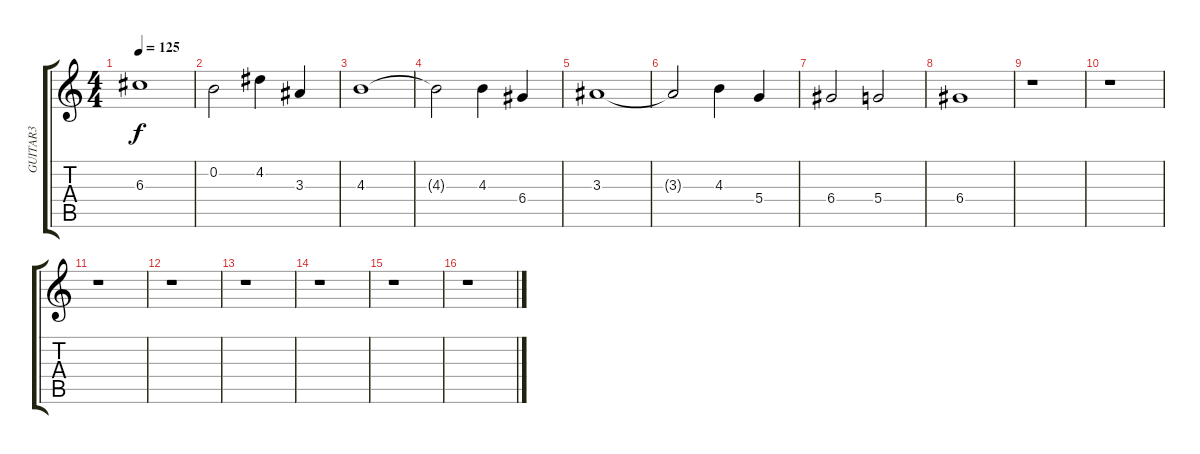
\track ("GUITAR3" "GUITAR3") {instrument overdrivenguitar}
\staff {score tabs}
\tuning (E4 B3 G3 D3 A2 E2) {hide}
\ts (4 4)
\tempo 125
\clef g2
\ks c
6.3.1{dy f} |
0.2.2 4.2.4 3.3.4 |
4.3.1 |
4.3{t}.2 4.3.4 6.4.4 |
3.3.1 |
3.3{t}.2 4.3.4 5.4.4 |
6.4.2 5.4.2 |
6.4.1 |
r.1 |
r.1 |
r.1 |
r.1 |
r.1 |
r.1 |
r.1 |
r.1
